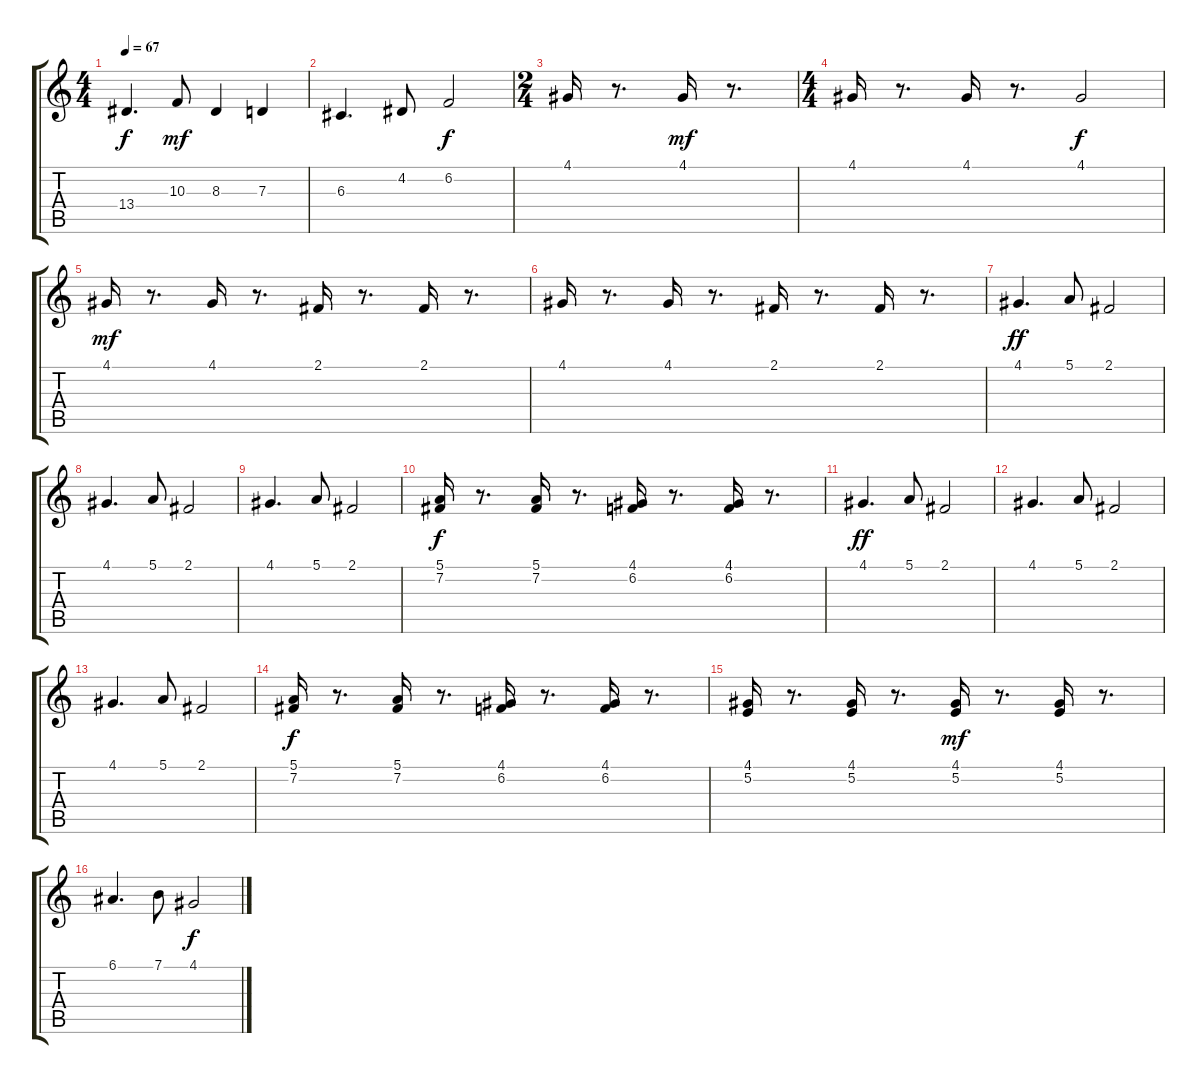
\track "" {instrument stringensemble1}
\staff {score tabs}
\tuning (E4 B3 G3 D3 A2 E2) {hide}
\ts (4 4)
\tempo 67
\clef g2
\ks c
13.4.4{d dy f} 10.3.8{dy mf} 8.3.4 7.3.4 |
6.3.4{d} 4.2.8 6.2.2{dy f} |
\ts (2 4)
4.1.16 r.8{d} 4.1.16{dy mf} r.8{d} |
\ts (4 4)
4.1.16 r.8{d} 4.1.16 r.8{d} 4.1.2{dy f} |
4.1.16{dy mf} r.8{d} 4.1.16 r.8{d} 2.1.16 r.8{d} 2.1.16 r.8{d} |
4.1.16 r.8{d} 4.1.16 r.8{d} 2.1.16 r.8{d} 2.1.16 r.8{d} |
4.1.4{d dy ff} 5.1.8 2.1.2 |
4.1.4{d} 5.1.8 2.1.2 |
4.1.4{d} 5.1.8 2.1.2 |
(5.1 7.2).16{dy f} r.8{d} (5.1 7.2).16 r.8{d} (4.1 6.2).16 r.8{d} (4.1 6.2).16 r.8{d} |
4.1.4{d dy ff} 5.1.8 2.1.2 |
4.1.4{d} 5.1.8 2.1.2 |
4.1.4{d} 5.1.8 2.1.2 |
(5.1 7.2).16{dy f} r.8{d} (5.1 7.2).16 r.8{d} (4.1 6.2).16 r.8{d} (4.1 6.2).16 r.8{d} |
(4.1 5.2).16 r.8{d} (4.1 5.2).16 r.8{d} (4.1 5.2).16{dy mf} r.8{d} (4.1 5.2).16 r.8{d} |
6.1.4{d} 7.1.8 4.1.2{dy f}
